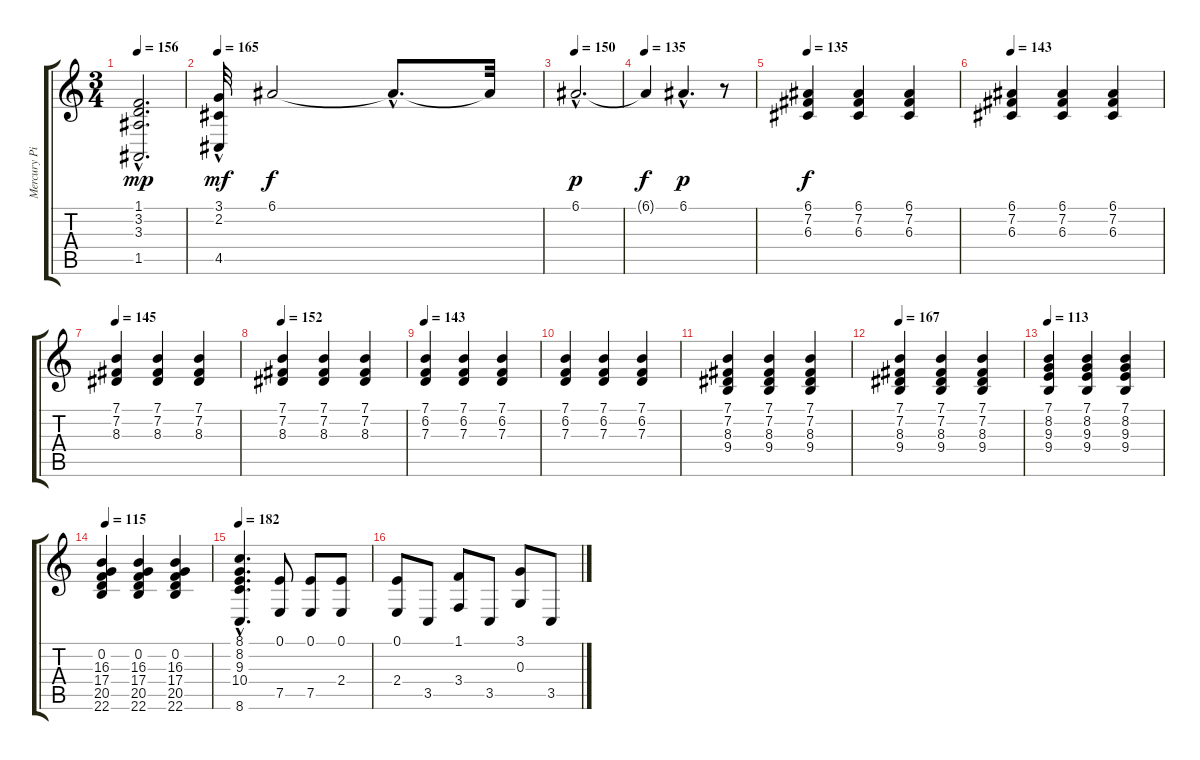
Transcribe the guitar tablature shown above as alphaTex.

\track ("Mercury Piano" "Mercury Pi") {instrument acousticgrandpiano}
\staff {score tabs}
\tuning (E4 B3 G3 D3 A2 E2) {hide}
\ts (3 4)
\tempo 156
\clef g2
\ks c
(1.1{hac} 3.2{hac} 3.3{hac} 1.5{hac}).2{d dy mp} |
\tempo 165
(3.1{hac} 2.2{hac} 4.5{hac}).32{dy mf} 6.1.2{dy f} 6.1{hac t}.8{d} 6.1{t}.32 |
\tempo 150
6.1{hac}.2{d dy p} |
\tempo 135
6.1{t}.4{dy f} 6.1{hac}.4{d dy p} r.8 |
\tempo 135
(6.1 7.2 6.3).4{dy f} (6.1 7.2 6.3).4 (6.1 7.2 6.3).4 |
\tempo 143
(6.1 7.2 6.3).4 (6.1 7.2 6.3).4 (6.1 7.2 6.3).4 |
\tempo 145
(7.1 7.2 8.3).4 (7.1 7.2 8.3).4 (7.1 7.2 8.3).4 |
\tempo 152
(7.1 7.2 8.3).4 (7.1 7.2 8.3).4 (7.1 7.2 8.3).4 |
\tempo 143
(7.1 6.2 7.3).4 (7.1 6.2 7.3).4 (7.1 6.2 7.3).4 |
(7.1 6.2 7.3).4 (7.1 6.2 7.3).4 (7.1 6.2 7.3).4 |
(7.1 7.2 8.3 9.4).4 (7.1 7.2 8.3 9.4).4 (7.1 7.2 8.3 9.4).4 |
\tempo 167
(7.1 7.2 8.3 9.4).4 (7.1 7.2 8.3 9.4).4 (7.1 7.2 8.3 9.4).4 |
\tempo 113
(7.1 8.2 9.3 9.4).4 (7.1 8.2 9.3 9.4).4 (7.1 8.2 9.3 9.4).4 |
\tempo 115
(0.2 16.3 17.4 20.5 22.6).4 (0.2 16.3 17.4 20.5 22.6).4 (0.2 16.3 17.4 20.5 22.6).4 |
\tempo 182
(8.1{hac} 8.2{hac} 9.3{hac} 10.4{hac} 8.6{hac}).4{d} (0.1 7.5).8 (0.1 7.5).8 (0.1 2.4).8 |
(0.1 2.4).8 3.5.8 (1.1 3.4).8 3.5.8 (3.1 0.3).8 3.5.8
